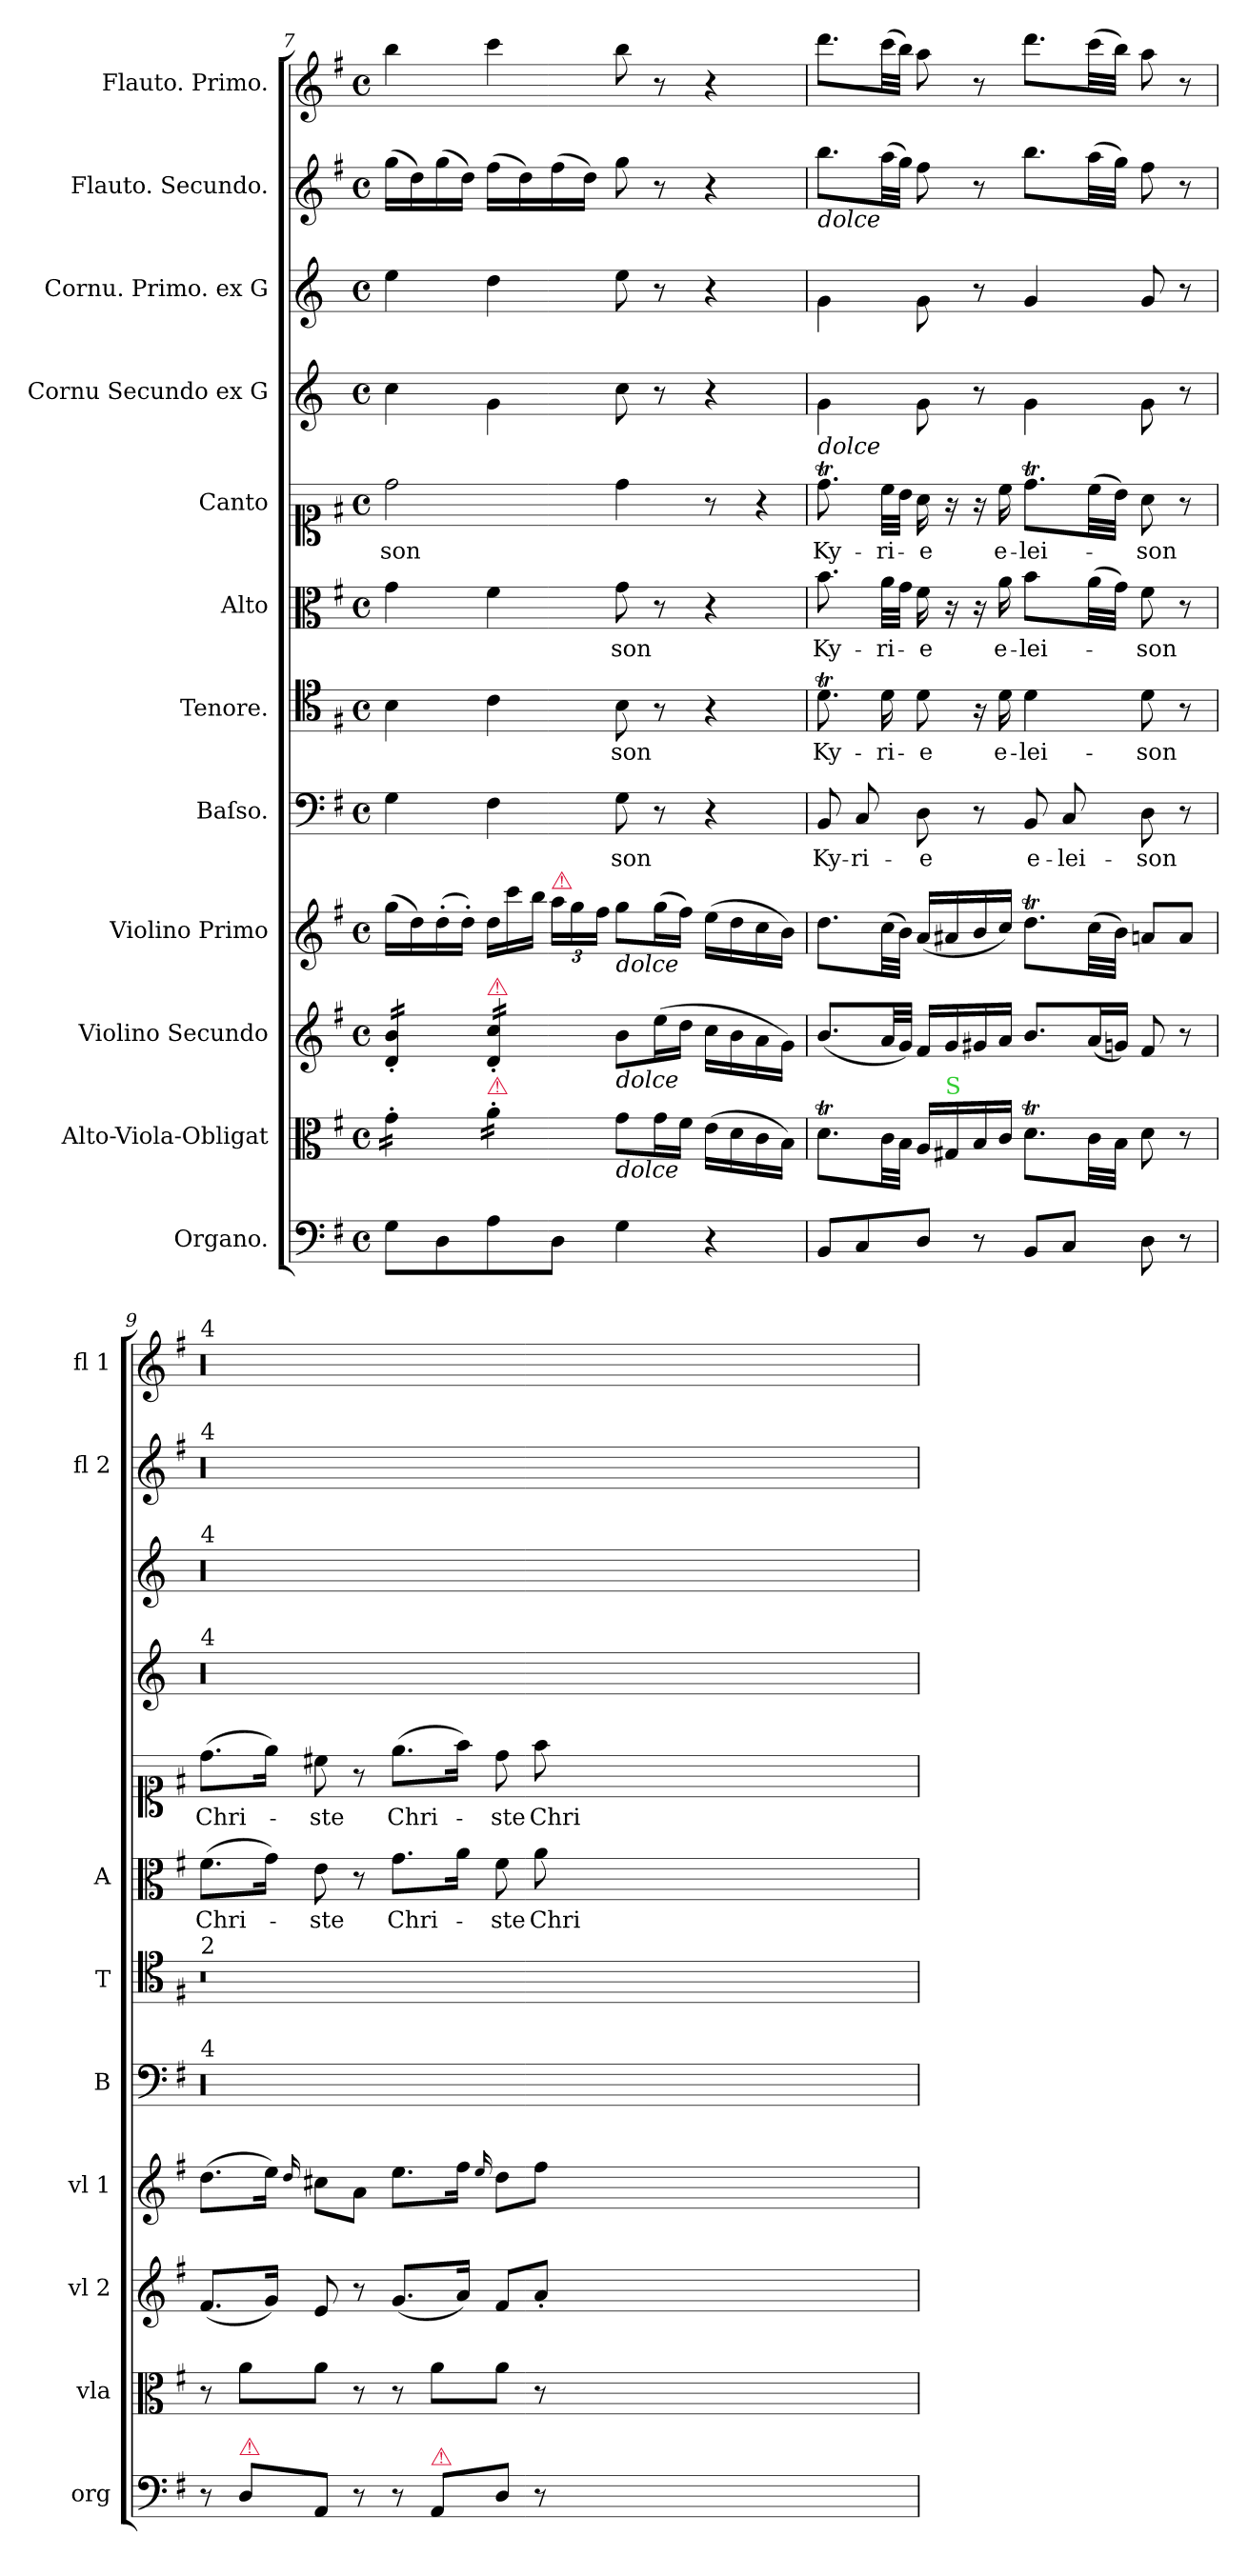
**kern	**dynam	**kern	**kern	**dynam	**kern	**dynam	**kern	**text	**kern	**text	**kern	**text	**kern	**text	**kern	**kern	**kern	**kern
*part12	*part12	*part11	*part10	*part10	*part9	*part9	*part8	*part8	*part7	*part7	*part6	*part6	*part5	*part5	*part4	*part3	*part2	*part1
*staff12	*staff12	*staff11	*staff10	*staff10	*staff9	*staff9	*staff8	*staff8	*staff7	*staff7	*staff6	*staff6	*staff5	*staff5	*staff4	*staff3	*staff2	*staff1
*I"Organo.	*	*I"Alto-Viola-Obligat	*I"Violino Secundo	*	*I"Violino Primo	*	*I"Baſso.	*	*I"Tenore.	*	*I"Alto	*	*I"Canto	*	*I"Cornu Secundo ex G	*I"Cornu. Primo. ex G	*I"Flauto. Secundo.	*I"Flauto. Primo.
*I'org	*	*I'vla	*I'vl 2	*	*I'vl 1	*	*I'B	*	*I'T	*	*I'A	*	*	*	*	*	*I'fl 2	*I'fl 1
*clefF4	*	*clefC3	*clefG2	*	*clefG2	*	*clefF4	*	*clefC4	*	*clefC3	*	*clefC1	*	*clefG2	*clefG2	*clefG2	*clefG2
*	*	*	*	*	*	*	*	*	*	*	*	*	*	*	*ITrd3c5	*ITrd3c5	*	*
*k[f#]	*	*k[f#]	*k[f#]	*	*k[f#]	*	*k[f#]	*	*k[f#]	*	*k[f#]	*	*k[f#]	*	*k[f#]	*k[f#]	*k[f#]	*k[f#]
*G:	*	*G:	*G:	*	*G:	*	*G:	*	*G:	*	*G:	*	*G:	*	*G:	*G:	*G:	*G:
*M4/4	*	*M4/4	*M4/4	*	*M4/4	*	*M4/4	*	*M4/4	*	*M4/4	*	*M4/4	*	*M4/4	*M4/4	*M4/4	*M4/4
*met(c)	*	*met(c)	*met(c)	*	*met(c)	*	*met(c)	*	*met(c)	*	*met(c)	*	*met(c)	*	*met(c)	*met(c)	*met(c)	*met(c)
=7	=7	=7	=7	=7	=7	=7	=7	=7	=7	=7	=7	=7	=7	=7	=7	=7	=7	=7
!	!	!	!LO:TX:a:color=crimson:t=⚠	!	!	!	!	!	!	!	!	!	!	!	!	!	!	!
!	!	!LO:TX:a:color=crimson:t=⚠	!	!	!	!	!	!	!	!	!	!	!	!	!	!	!	!
*	*	*tremolo	*	*	*	*	*	*	*	*	*	*	*	*	*	*	*	*
*	*	*	*tremolo	*	*	*	*	*	*	*	*	*	*	*	*	*	*	*
8G\L	.	16g'\LL	16d'/ 16b'/LL	.	(16gg\LL	.	4G\	.	4B\	.	4g\	.	2dd\	-son	4g\	4b\	(16gg\LL	4bb\
.	.	16g'\	16d'/ 16b'/	.	16dd\)	.	.	.	.	.	.	.	.	.	.	.	16dd\)	.
8D\	.	16g'\	16d'/ 16b'/	.	(16dd'\	.	.	.	.	.	.	.	.	.	.	.	(16gg\	.
.	.	16g'\JJ	16d'/ 16b'/JJ	.	16dd'\JJ)	.	.	.	.	.	.	.	.	.	.	.	16dd\JJ)	.
*	*	*	*	*	*Xtuplet	*	*	*	*	*	*	*	*	*	*	*	*	*
!	!	!	!LO:TX:a:color=crimson:t=⚠	!	!	!	!	!	!	!	!	!	!	!	!	!	!	!
!	!	!LO:TX:a:color=crimson:t=⚠	!	!	!	!	!	!	!	!	!	!	!	!	!	!	!	!
8A\	.	16a'\LL	16d'/ 16cc'/LL	.	24dd\LL	.	4F#\	.	4c\	.	4f#\	.	.	.	4d\	4a\	(16ff#\LL	4ccc\
.	.	.	.	.	24ccc\	.	.	.	.	.	.	.	.	.	.	.	.	.
.	.	16a'\	16d'/ 16cc'/	.	.	.	.	.	.	.	.	.	.	.	.	.	16dd\)	.
.	.	.	.	.	24bb\JJ	.	.	.	.	.	.	.	.	.	.	.	.	.
*	*	*	*	*	*tuplet	*	*	*	*	*	*	*	*	*	*	*	*	*
!	!	!	!	!	!LO:TX:a:color=crimson:t=⚠	!	!	!	!	!	!	!	!	!	!	!	!	!
8D\J	.	16a'\	16d'/ 16cc'/	.	24aa\LL	.	.	.	.	.	.	.	.	.	.	.	(16ff#\	.
.	.	.	.	.	24gg\	.	.	.	.	.	.	.	.	.	.	.	.	.
.	.	16a'\JJ	16d'/ 16cc'/JJ	.	.	.	.	.	.	.	.	.	.	.	.	.	16dd\JJ)	.
*	*	*	*Xtremolo	*	*	*	*	*	*	*	*	*	*	*	*	*	*	*
*	*	*Xtremolo	*	*	*	*	*	*	*	*	*	*	*	*	*	*	*	*
.	.	.	.	.	24ff#\JJ	.	.	.	.	.	.	.	.	.	.	.	.	.
!	!	!	!	!	!LO:TX:b:i:t=dolce	!	!	!	!	!	!	!	!	!	!	!	!	!
!	!	!	!LO:TX:b:i:t=dolce	!	!	!	!	!	!	!	!	!	!	!	!	!	!	!
!	!	!LO:TX:b:i:t=dolce	!	!	!	!	!	!	!	!	!	!	!	!	!	!	!	!
4G\	.	8g\L	8b\L	.	8gg\L	.	8G\	-son	8B\	-son	8g\	-son	4dd\	.	8g\	8b\	8gg\	8bb\
.	.	16g\L	(16ee\L	.	(16gg\L	.	8r	.	8r	.	8r	.	.	.	8r	8r	8r	8r
.	.	16f#\JJ	16dd\JJ	.	16ff#\JJ)	.	.	.	.	.	.	.	.	.	.	.	.	.
4r	.	(16e\LL	16cc\LL	.	(16ee\LL	.	4r	.	4r	.	4r	.	8r	.	4r	4r	4r	4r
.	.	16d\	16b\	.	16dd\	.	.	.	.	.	.	.	.	.	.	.	.	.
!	!	!	!	!	!	!	!	!	!	!	!	!	!LO:N:vis=4	!	!	!	!	!
.	.	16c\	16a\	.	16cc\	.	.	.	.	.	.	.	8r	.	.	.	.	.
.	.	16B\JJ)	16g\JJ)	.	16b\JJ)	.	.	.	.	.	.	.	.	.	.	.	.	.
=8	=8	=8	=8	=8	=8	=8	=8	=8	=8	=8	=8	=8	=8	=8	=8	=8	=8	=8
!	!	!	!	!	!	!	!	!	!	!	!	!	!	!	!	!	!LO:TX:b:i:t=dolce	!
!	!	!	!	!	!	!	!	!	!	!	!	!	!	!	!LO:TX:b:i:t=dolce	!	!	!
8BB/L	.	8.dT\L	(8.b/L	.	8.dd\L	.	8BB/	Ky-	8.dT\	Ky-	8.b\	Ky-	8.ddT\	Ky-	4d\	4d\	8.bb\L	8.ddd\L
8C/	.	.	.	.	.	.	8C/	-ri-	.	.	.	.	.	.	.	.	.	.
.	.	32c\LL	32a/LL	.	(32cc\LL	.	.	.	16d\	-ri-	32a\LLL	-ri-	32cc\LLL	-ri-	.	.	(32aa\LL	(32ccc\LL
.	.	32B\JJJ	32g/JJJ)	.	32b\JJJ)	.	.	.	.	.	32g\JJJ	.	32b\JJJ	.	.	.	32gg\JJJ)	32bb\JJJ)
8D/J	.	16A/LL	16f#/LL	.	(<16a/LL	.	8D\	-e	8d\	-e	16f#\	-e	16a\	-e	8d\	8d\	8ff#\	8aa\
!	!	!LO:TX:a:color=limegreen:t=S	!	!	!	!	!	!	!	!	!	!	!	!	!	!	!	!
.	.	16G#X/	16g/	.	16a#X/	.	.	.	.	.	16r	.	16r	.	.	.	.	.
8r	.	16B/	16g#X/	.	16b/	.	8r	.	16r	.	16r	.	16r	.	8r	8r	8r	8r
.	.	16c/JJ	16a/JJ	.	16cc/JJ)	.	.	.	16d\	e-	16a\	e-	16cc\	e-	.	.	.	.
!	!	!	!	!	!	!	!	!	!	!	!LO:N:vis=8	!	!	!	!	!	!	!
8BB/L	.	8.dT\L	8.b/L	.	8.ddT\L	.	8BB/	e-	4d\	-lei-	8.b\L	-lei-	8.ddT\L	-lei-	4d\	4d/	8.bb\L	8.ddd\L
8C/J	.	.	.	.	.	.	8C/	-lei-	.	.	.	.	.	.	.	.	.	.
!	!	!	!LO:N:vis=16	!	!	!	!	!	!	!	!	!	!	!	!	!	!	!
.	.	32c\LL	(32a/L	.	(32cc\LL	.	.	.	.	.	(32a\LL	.	(32cc\LL	.	.	.	(32aa\LL	(32ccc\LL
!	!	!	!LO:N:vis=16	!	!	!	!	!	!	!	!	!	!	!	!	!	!	!
.	.	32B\JJJ	32gn/JJ)	.	32b\JJJ)	.	.	.	.	.	32g\JJJ)	.	32b\JJJ)	.	.	.	32gg\JJJ)	32bb\JJJ)
8D\	.	8d\	8f#/	.	8an/L	.	8D\	-son	8d\	-son	8f#\	-son	8a\	-son	8d\	8d/	8ff#\	8aa\
8r	.	8r	8r	.	8a/J	.	8r	.	8r	.	8r	.	8r	.	8r	8r	8r	8r
=9	=9	=9	=9	=9	=9	=9	=9	=9	=9	=9	=9	=9	=9	=9	=9	=9	=9	=9
!	!	!	!	!	!	!	!	!	!	!	!	!	!	!	!	!	!	!LO:TX:a:t=4
!	!	!	!	!	!	!	!	!	!	!	!	!	!	!	!	!	!LO:TX:a:t=4	!
!	!	!	!	!	!	!	!	!	!	!	!	!	!	!	!	!LO:TX:a:t=4	!	!
!	!	!	!	!	!	!	!	!	!	!	!	!	!	!	!LO:TX:a:t=4	!	!	!
!	!	!	!	!	!	!	!	!	!LO:TX:a:t=2	!	!	!	!	!	!	!	!	!
!	!	!	!	!	!	!	!LO:TX:a:t=4	!	!	!	!	!	!	!	!	!	!	!
!	!LO:DY:b	!	!	!LO:DY:b	!	!LO:DY:b	!	!	!	!	!	!	!	!	!	!	!	!
8r	piano	8r	(8.f#/L	piano	(8.dd\L	piano	00r	.	0r	.	(8.f#\L	Chri-	(8.dd\L	Chri-	00r	00r	00r	00r
!LO:TX:a:color=crimson:t=⚠	!	!	!	!	!	!	!	!	!	!	!	!	!	!	!	!	!	!
8D\L	.	8a\L	.	.	.	.	.	.	.	.	.	.	.	.	.	.	.	.
.	.	.	16g/Jk)	.	16ee\Jk)	.	.	.	.	.	16g\Jk)	.	16ee\Jk)	.	.	.	.	.
.	.	.	.	.	16qqdd/	.	.	.	.	.	.	.	.	.	.	.	.	.
8AA/J	.	8a\J	8e/	.	8cc#X\L	.	.	.	.	.	8e\	-ste	8cc#X\	-ste	.	.	.	.
8r	.	8r	8r	.	8a\J	.	.	.	.	.	8r	.	8r	.	.	.	.	.
!	!	!	!	!	!	!	!	!	!	!	!	!	!	!LO:LY:i	!	!	!	!
8r	.	8r	(8.g/L	.	8.ee\L	.	.	.	.	.	8.g\L	Chri-	(8.ee\L	Chri-	.	.	.	.
!LO:TX:a:color=crimson:t=⚠	!	!	!	!	!	!	!	!	!	!	!	!	!	!	!	!	!	!
8AA/L	.	8a\L	.	.	.	.	.	.	.	.	.	.	.	.	.	.	.	.
.	.	.	16a/Jk)	.	16ff#\Jk	.	.	.	.	.	16a\Jk	.	16ff#\Jk)	.	.	.	.	.
.	.	.	.	.	16qqee/	.	.	.	.	.	.	.	.	.	.	.	.	.
!	!	!	!	!	!	!	!	!	!	!	!	!	!	!LO:LY:i	!	!	!	!
8D\J	.	8a\J	8f#/L	.	8dd\L	.	.	.	.	.	8f#\	-ste	8dd\	-ste	.	.	.	.
8r	.	8r	8a'/J	.	8ff#\J	.	.	.	.	.	8a\	Chri-	8ff#\	Chri-	.	.	.	.
0.ryy	.	0.ryy	0.ryy	.	0.ryy	.	.	.	.	.	0.ryy	.	0.ryy	.	.	.	.	.
.	.	.	.	.	.	.	.	.	0ryy	.	.	.	.	.	.	.	.	.
=	=	=	=	=	=	=	=	=	=	=	=	=	=	=	=	=	=	=
*-	*-	*-	*-	*-	*-	*-	*-	*-	*-	*-	*-	*-	*-	*-	*-	*-	*-	*-
